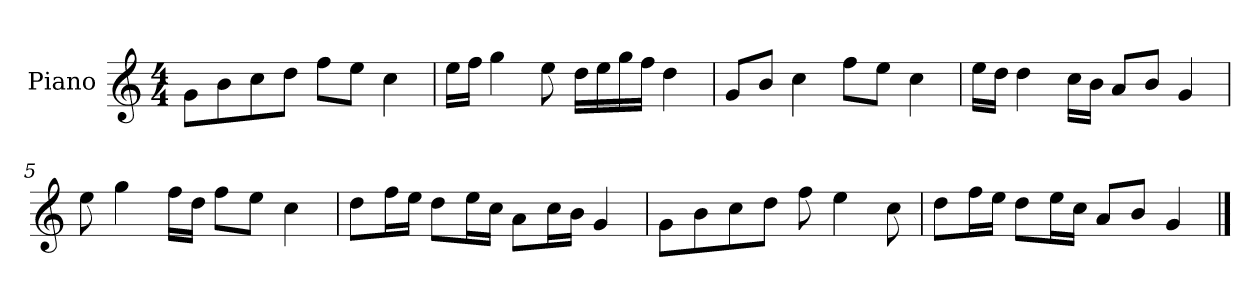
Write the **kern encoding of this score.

**kern
*part1
*staff1
*I"Piano
*I'P-no
*clefG2
*k[]
*M4/4
*MM90
=1
8g\L
8b\
8cc\
8dd\J
8ff\L
8ee\J
4cc\
=2
16ee\LL
16ff\JJ
4gg\
8ee\
16dd\LL
16ee\
16gg\
16ff\JJ
4dd\
=3
8g/L
8b/J
4cc\
8ff\L
8ee\J
4cc\
=4
16ee\LL
16dd\JJ
4dd\
16cc\LL
16b\JJ
8a/L
8b/J
4g/
=5
8ee\
4gg\
16ff\LL
16dd\JJ
8ff\L
8ee\J
4cc\
!!LO:LB:g=z
=6
8dd\L
16ff\L
16ee\JJ
8dd\L
16ee\L
16cc\JJ
8a\L
16cc\L
16b\JJ
4g/
=7
8g\L
8b\
8cc\
8dd\J
8ff\
4ee\
8cc\
=8
8dd\L
16ff\L
16ee\JJ
8dd\L
16ee\L
16cc\JJ
8a/L
8b/J
4g/
==
*-
